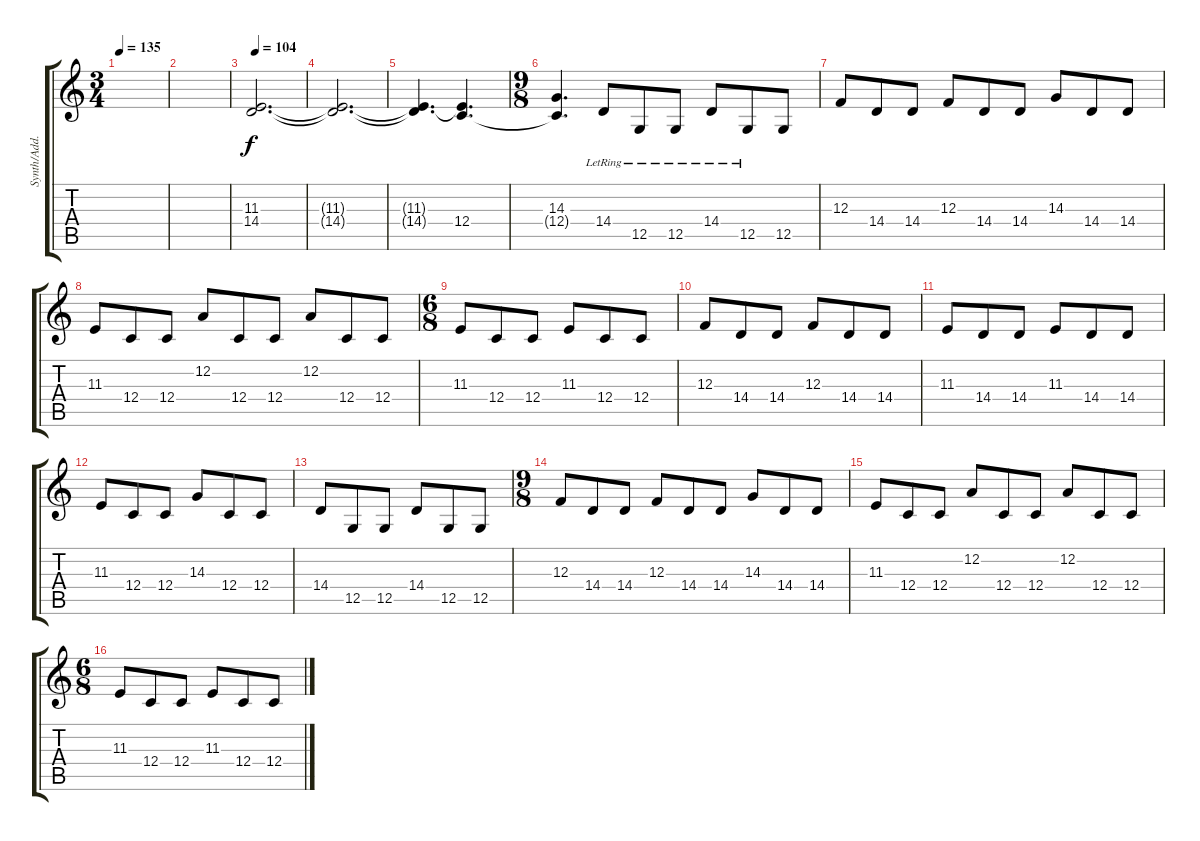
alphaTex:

\track ("Synth/Add. Guitar" "Synth/Add.") {instrument pad2warm}
\staff {score tabs}
\tuning (D4 A3 F3 C3 G2 D2) {hide}
\ts (3 4)
\tempo 135
\clef g2
\ks c
|
|
\tempo 104
(11.3 14.4).2{d volume 6} |
(11.3{t} 14.4{t}).2{d} |
(11.3{t} 14.4{t}).4{d} (11.3{t} 12.4).4{d} |
\ts (9 8)
(14.3 12.4{t}).4{d} 14.4{lr}.8 12.5{lr}.8 12.5{lr}.8 14.4{lr}.8 12.5{lr}.8 12.5.8 |
12.3.8 14.4.8 14.4.8 12.3.8 14.4.8 14.4.8 14.3.8 14.4.8 14.4.8 |
11.3.8 12.4.8 12.4.8 12.2.8 12.4.8 12.4.8 12.2.8 12.4.8 12.4.8 |
\ts (6 8)
11.3.8 12.4.8 12.4.8 11.3.8 12.4.8 12.4.8 |
12.3.8 14.4.8 14.4.8 12.3.8 14.4.8 14.4.8 |
11.3.8 14.4.8 14.4.8 11.3.8 14.4.8 14.4.8 |
11.3.8 12.4.8 12.4.8 14.3.8 12.4.8 12.4.8 |
14.4.8 12.5.8 12.5.8 14.4.8 12.5.8 12.5.8 |
\ts (9 8)
12.3.8 14.4.8 14.4.8 12.3.8 14.4.8 14.4.8 14.3.8 14.4.8 14.4.8 |
11.3.8 12.4.8 12.4.8 12.2.8 12.4.8 12.4.8 12.2.8 12.4.8 12.4.8 |
\ts (6 8)
11.3.8 12.4.8 12.4.8 11.3.8 12.4.8 12.4.8
